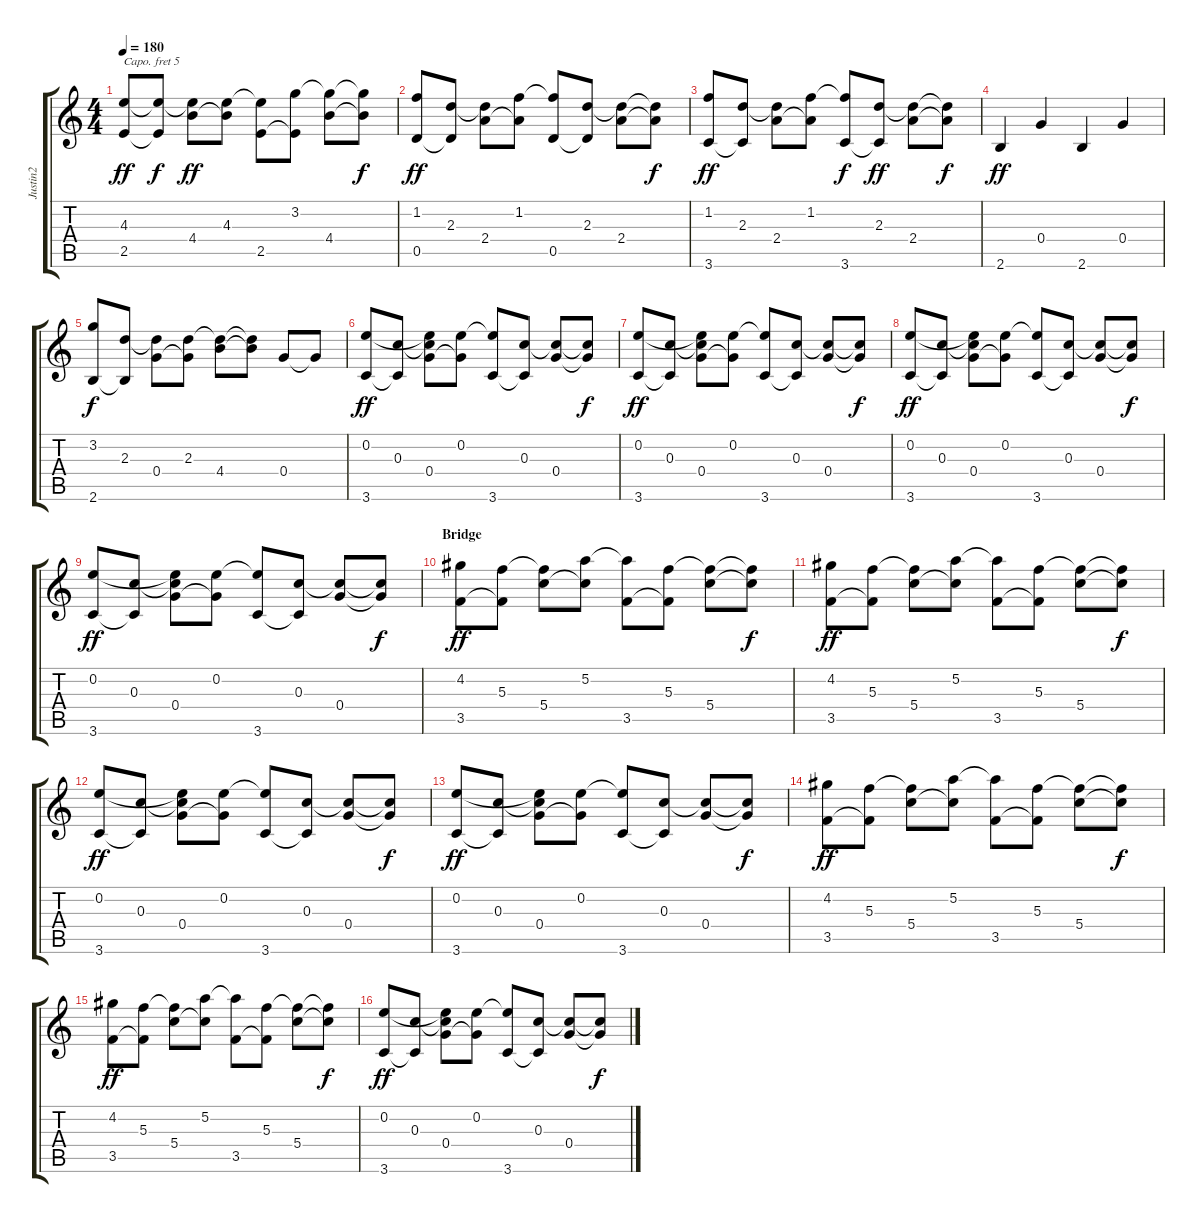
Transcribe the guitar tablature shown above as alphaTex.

\track ("Justin2" "Justin2") {instrument acousticguitarnylon}
\staff {score tabs}
\capo 5
\tuning (E4 B3 G3 D3 A2 E2) {hide}
\ts (4 4)
\tempo 180
\clef g2
\ks c
(4.3 2.5).8{dy ff} (4.3{t} 2.5{t}).8{dy f} (4.3{t} 4.4).8{dy ff} (4.3 4.4{t}).8 (4.3{t} 2.5).8 (3.2 2.5{t}).8 (3.2{t} 4.4).8 (3.2{t} 4.4{t}).8{dy f} |
(1.2 0.5).8{dy ff} (2.3 0.5{t}).8 (2.3{t} 2.4).8 (1.2 2.4{t}).8 (1.2{t} 0.5).8 (2.3 0.5{t}).8 (2.3{t} 2.4).8 (2.3{t} 2.4{t}).8{dy f} |
(1.2 3.6).8{dy ff} (2.3 3.6{t}).8 (2.3{t} 2.4).8 (1.2 2.4{t}).8 (1.2{t} 3.6).8{dy f} (2.3 3.6{t}).8{dy ff} (2.3{t} 2.4).8 (2.3{t} 2.4{t}).8{dy f} |
2.6.4{dy ff} 0.4.4 2.6.4 0.4.4 |
(3.2 2.6).8{dy f} (2.3 2.6{t}).8 (2.3{t} 0.4).8 (2.3 0.4{t}).8 (2.3{t} 4.4).8 (2.3{t} 4.4{t}).8 0.4.8 0.4{t}.8 |
(0.2 3.6).8{dy ff} (0.3 3.6{t}).8 (0.2{t} 0.3{t} 0.4).8 (0.2 0.4{t}).8 (0.2{t} 3.6).8 (0.3 3.6{t}).8 (0.3{t} 0.4).8 (0.3{t} 0.4{t}).8{dy f} |
(0.2 3.6).8{dy ff} (0.3 3.6{t}).8 (0.2{t} 0.3{t} 0.4).8 (0.2 0.4{t}).8 (0.2{t} 3.6).8 (0.3 3.6{t}).8 (0.3{t} 0.4).8 (0.3{t} 0.4{t}).8{dy f} |
(0.2 3.6).8{dy ff} (0.3 3.6{t}).8 (0.2{t} 0.3{t} 0.4).8 (0.2 0.4{t}).8 (0.2{t} 3.6).8 (0.3 3.6{t}).8 (0.3{t} 0.4).8 (0.3{t} 0.4{t}).8{dy f} |
(0.2 3.6).8{dy ff} (0.3 3.6{t}).8 (0.2{t} 0.3{t} 0.4).8 (0.2 0.4{t}).8 (0.2{t} 3.6).8 (0.3 3.6{t}).8 (0.3{t} 0.4).8 (0.3{t} 0.4{t}).8{dy f} |
\section ("" "Bridge")
(4.2 3.5).8{dy ff} (5.3 3.5{t}).8 (5.3{t} 5.4).8 (5.2 5.4{t}).8 (5.2{t} 3.5).8 (5.3 3.5{t}).8 (5.3{t} 5.4).8 (5.3{t} 5.4{t}).8{dy f} |
(4.2 3.5).8{dy ff} (5.3 3.5{t}).8 (5.3{t} 5.4).8 (5.2 5.4{t}).8 (5.2{t} 3.5).8 (5.3 3.5{t}).8 (5.3{t} 5.4).8 (5.3{t} 5.4{t}).8{dy f} |
(0.2 3.6).8{dy ff} (0.3 3.6{t}).8 (0.2{t} 0.3{t} 0.4).8 (0.2 0.4{t}).8 (0.2{t} 3.6).8 (0.3 3.6{t}).8 (0.3{t} 0.4).8 (0.3{t} 0.4{t}).8{dy f} |
(0.2 3.6).8{dy ff} (0.3 3.6{t}).8 (0.2{t} 0.3{t} 0.4).8 (0.2 0.4{t}).8 (0.2{t} 3.6).8 (0.3 3.6{t}).8 (0.3{t} 0.4).8 (0.3{t} 0.4{t}).8{dy f} |
(4.2 3.5).8{dy ff} (5.3 3.5{t}).8 (5.3{t} 5.4).8 (5.2 5.4{t}).8 (5.2{t} 3.5).8 (5.3 3.5{t}).8 (5.3{t} 5.4).8 (5.3{t} 5.4{t}).8{dy f} |
(4.2 3.5).8{dy ff} (5.3 3.5{t}).8 (5.3{t} 5.4).8 (5.2 5.4{t}).8 (5.2{t} 3.5).8 (5.3 3.5{t}).8 (5.3{t} 5.4).8 (5.3{t} 5.4{t}).8{dy f} |
(0.2 3.6).8{dy ff} (0.3 3.6{t}).8 (0.2{t} 0.3{t} 0.4).8 (0.2 0.4{t}).8 (0.2{t} 3.6).8 (0.3 3.6{t}).8 (0.3{t} 0.4).8 (0.3{t} 0.4{t}).8{dy f}
